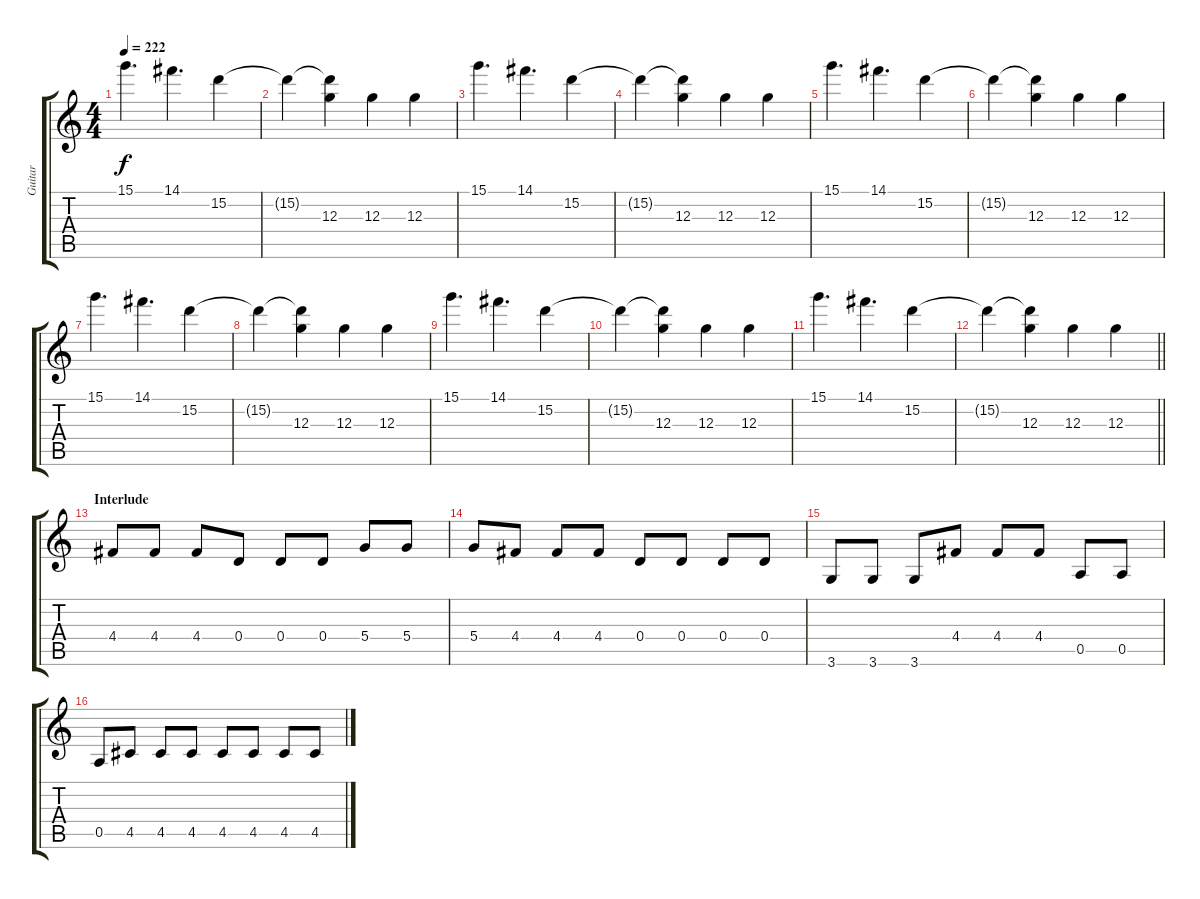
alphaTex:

\track ("Guitar" "Guitar") {instrument distortionguitar}
\staff {score tabs}
\tuning (E4 B3 G3 D3 A2 E2) {hide}
\ts (4 4)
\tempo 222
\clef g2
\ks c
15.1.4{d dy f} 14.1.4{d} 15.2.4 |
15.2{t}.4 (15.2{t} 12.3).4 12.3.4 12.3.4 |
15.1.4{d} 14.1.4{d} 15.2.4 |
15.2{t}.4 (15.2{t} 12.3).4 12.3.4 12.3.4 |
15.1.4{d} 14.1.4{d} 15.2.4 |
15.2{t}.4 (15.2{t} 12.3).4 12.3.4 12.3.4 |
15.1.4{d} 14.1.4{d} 15.2.4 |
15.2{t}.4 (15.2{t} 12.3).4 12.3.4 12.3.4 |
15.1.4{d} 14.1.4{d} 15.2.4 |
15.2{t}.4 (15.2{t} 12.3).4 12.3.4 12.3.4 |
15.1.4{d} 14.1.4{d} 15.2.4 |
\barLineRight lightlight
15.2{t}.4 (15.2{t} 12.3).4 12.3.4 12.3.4 |
\section ("" "Interlude")
4.4.8{volume 13} 4.4.8 4.4.8 0.4.8 0.4.8 0.4.8 5.4.8 5.4.8 |
5.4.8 4.4.8 4.4.8 4.4.8 0.4.8 0.4.8 0.4.8 0.4.8 |
3.6.8 3.6.8 3.6.8 4.4.8 4.4.8 4.4.8 0.5.8 0.5.8 |
0.5.8 4.5.8 4.5.8 4.5.8 4.5.8 4.5.8 4.5.8 4.5.8
